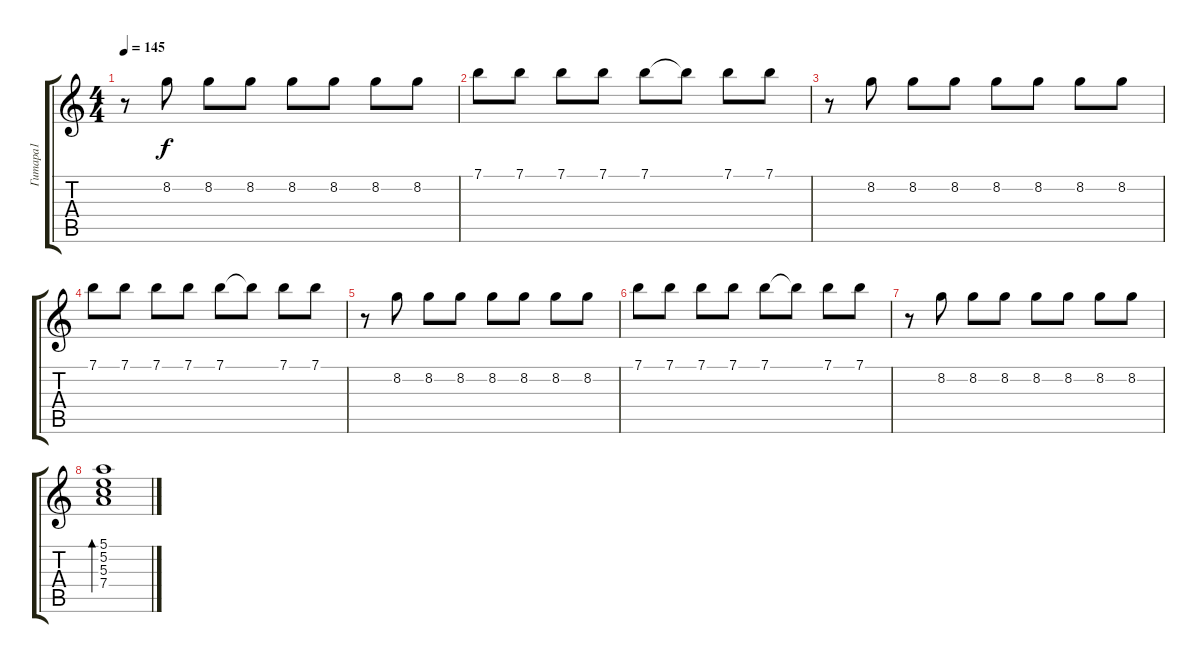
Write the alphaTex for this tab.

\track ("Гитара1" "Гитара1") {instrument electricguitarclean}
\staff {score tabs}
\tuning (E4 B3 G3 D3 A2 E2) {hide}
\ts (4 4)
\tempo 145
\clef g2
\ks c
r.8{dy f} 8.2.8 8.2.8 8.2.8 8.2.8 8.2.8 8.2.8 8.2.8 |
7.1.8 7.1.8 7.1.8 7.1.8 7.1.8 7.1{t}.8 7.1.8 7.1.8 |
r.8 8.2.8 8.2.8 8.2.8 8.2.8 8.2.8 8.2.8 8.2.8 |
7.1.8 7.1.8 7.1.8 7.1.8 7.1.8 7.1{t}.8 7.1.8 7.1.8 |
r.8 8.2.8 8.2.8 8.2.8 8.2.8 8.2.8 8.2.8 8.2.8 |
7.1.8 7.1.8 7.1.8 7.1.8 7.1.8 7.1{t}.8 7.1.8 7.1.8 |
r.8 8.2.8 8.2.8 8.2.8 8.2.8 8.2.8 8.2.8 8.2.8 |
(5.1 5.2 5.3 7.4).1{bd 480}
